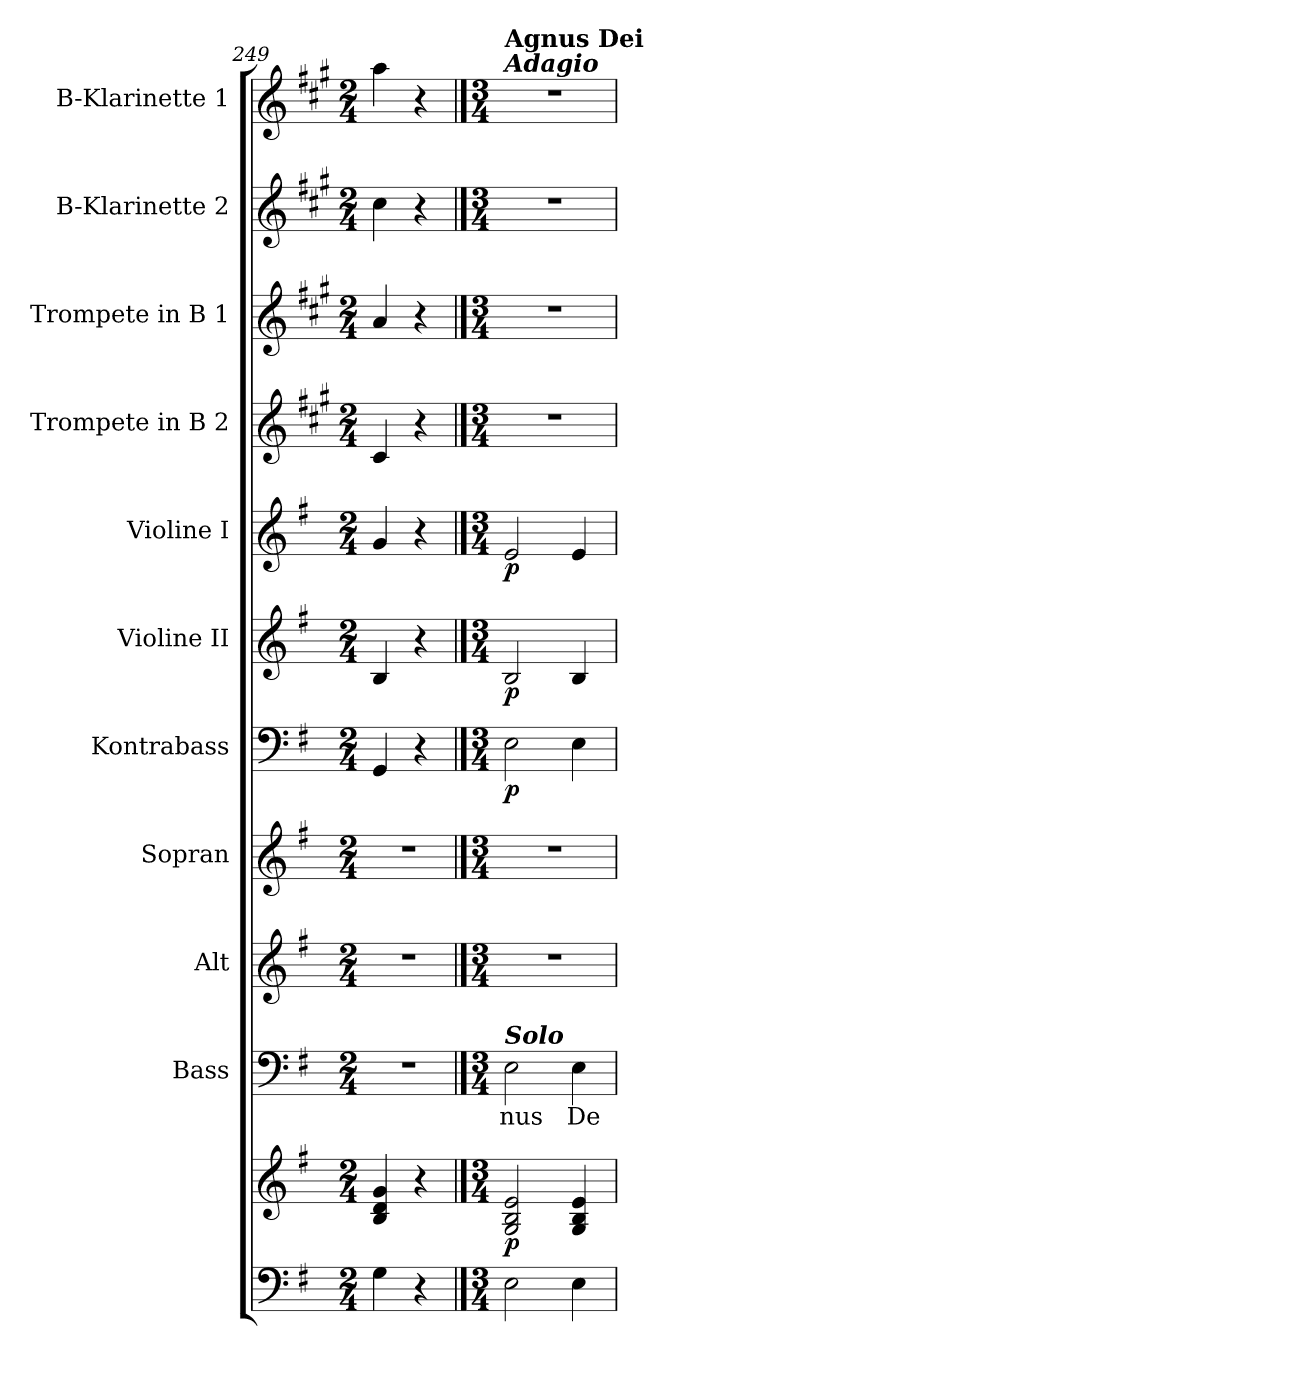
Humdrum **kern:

**kern	**kern	**dynam	**kern	**text	**kern	**kern	**kern	**dynam	**kern	**dynam	**kern	**dynam	**kern	**kern	**kern	**kern
*part11	*part11	*part11	*part10	*part10	*part9	*part8	*part7	*part7	*part6	*part6	*part5	*part5	*part4	*part3	*part2	*part1
*staff12	*staff11	*staff11/12	*staff10	*staff10	*staff9	*staff8	*staff7	*staff7	*staff6	*staff6	*staff5	*staff5	*staff4	*staff3	*staff2	*staff1
*	*	*	*I"Bass	*	*I"Alt	*I"Sopran	*I"Kontrabass	*	*I"Violine II	*	*I"Violine I	*	*I"Trompete in B 2	*I"Trompete in B 1	*I"B-Klarinette 2	*I"B-Klarinette 1
*	*	*	*I'B.	*	*I'A.	*I'S.	*I'Kb.	*	*I'Vl. II	*	*I'Vl. I	*	*I'Tr. 2	*I'Tr. 1	*I'B Kl. 2	*I'B Kl. 1
*clefF4	*clefG2	*	*clefF4	*	*clefG2	*clefG2	*clefF4	*	*clefG2	*	*clefG2	*	*clefG2	*clefG2	*clefG2	*clefG2
*	*	*	*	*	*	*	*ITrd7c12	*	*	*	*	*	*ITrd1c2	*ITrd1c2	*ITrd1c2	*ITrd1c2
*k[f#]	*k[f#]	*	*k[f#]	*	*k[f#]	*k[f#]	*k[f#]	*	*k[f#]	*	*k[f#]	*	*k[f#]	*k[f#]	*k[f#]	*k[f#]
*G:	*G:	*	*G:	*	*G:	*G:	*G:	*	*G:	*	*G:	*	*G:	*G:	*G:	*G:
*M2/4	*M2/4	*	*M2/4	*	*M2/4	*M2/4	*M2/4	*	*M2/4	*	*M2/4	*	*M2/4	*M2/4	*M2/4	*M2/4
=249	=249	=249	=249	=249	=249	=249	=249	=249	=249	=249	=249	=249	=249	=249	=249	=249
4G\	4B/ 4d/ 4g/	.	2r	.	2r	2r	4GGG/	.	4B/	.	4g/	.	4B/	4g/	4b\	4gg\
4r	4r	.	.	.	.	.	4r	.	4r	.	4r	.	4r	4r	4r	4r
!!LO:PB:g=z
==250	==250	==250	==250	==250	==250	==250	==250	==250	==250	==250	==250	==250	==250	==250	==250	==250
*M3/4	*M3/4	*	*M3/4	*	*M3/4	*M3/4	*M3/4	*	*M3/4	*	*M3/4	*	*M3/4	*M3/4	*M3/4	*M3/4
!	!	!	!	!	!	!	!	!	!	!	!	!	!	!	!	!LO:TX:a:Bi:t=Adagio
!	!	!	!	!	!	!	!	!	!	!	!	!	!	!	!	!LO:TX:a:B:t=Agnus Dei
!	!	!	!LO:TX:a:Bi:t=Solo	!	!	!	!	!	!	!	!	!	!	!	!	!
!	!	!LO:DY:b	!	!LO:LY:b	!	!	!	!LO:DY:b	!	!LO:DY:b	!	!LO:DY:b	!	!	!	!
2E\	2G/ 2B/ 2e/	p	2E\	-nus	2.r	2.r	2EE\	p	2B/	p	2e/	p	2.r	2.r	2.r	2.r
!	!	!	!	!LO:LY:b	!	!	!	!	!	!	!	!	!	!	!	!
4E\	4G/ 4B/ 4e/	.	4E\	De-	.	.	4EE\	.	4B/	.	4e/	.	.	.	.	.
=	=	=	=	=	=	=	=	=	=	=	=	=	=	=	=	=
*-	*-	*-	*-	*-	*-	*-	*-	*-	*-	*-	*-	*-	*-	*-	*-	*-
